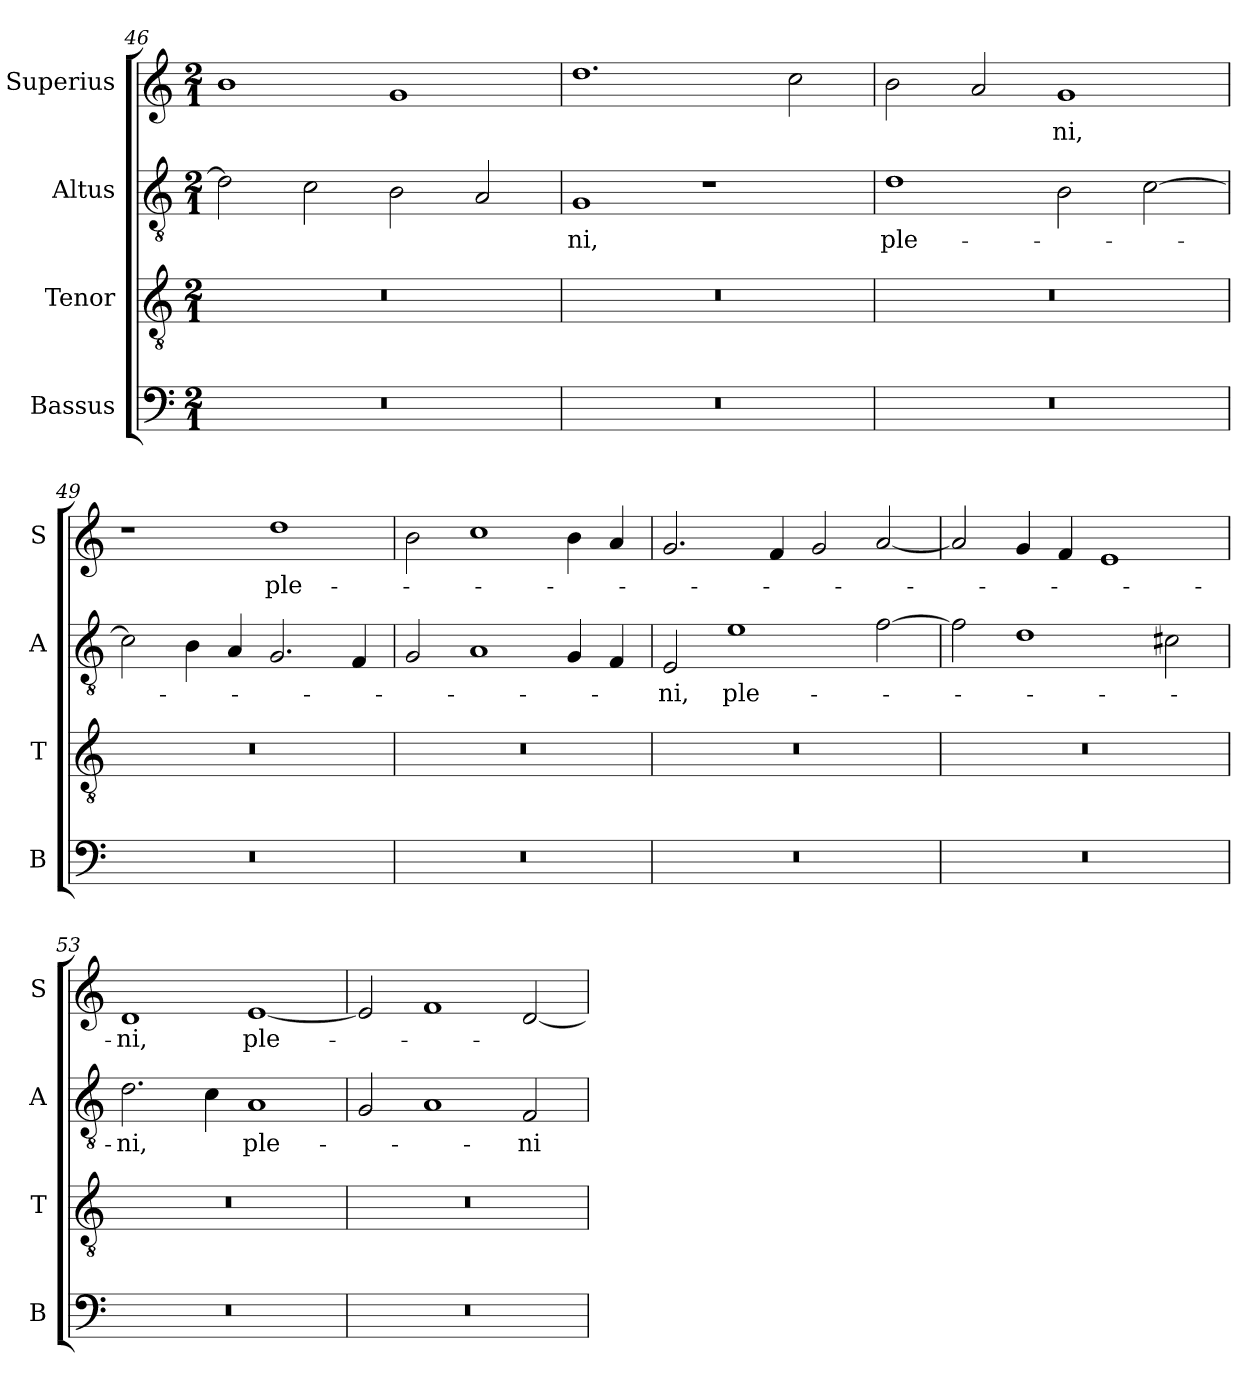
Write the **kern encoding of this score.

**kern	**kern	**kern	**text	**kern	**text
*part4	*part3	*part2	*part2	*part1	*part1
*staff4	*staff3	*staff2	*staff2	*staff1	*staff1
*I"Bassus	*I"Tenor	*I"Altus	*	*I"Superius	*
*I'B	*I'T	*I'A	*	*I'S	*
*clefF4	*clefGv2	*clefGv2	*	*clefG2	*
*M2/1	*M2/1	*M2/1	*	*M2/1	*
=46	=46	=46	=46	=46	=46
0r	0r	2d]	.	1b	.
.	.	2c	.	.	.
.	.	2B	.	1g	.
.	.	2A	.	.	.
=47	=47	=47	=47	=47	=47
0r	0r	1G	-ni,	1.dd	.
.	.	1r	.	.	.
.	.	.	.	2cc	.
=48	=48	=48	=48	=48	=48
!	!	!	!LO:LY:i	!	!
0r	0r	1d	ple-	2b	.
.	.	.	.	2a	.
.	.	2B	.	1g	-ni,
.	.	[2c	.	.	.
=49	=49	=49	=49	=49	=49
0r	0r	2c]	.	1r	.
.	.	4B	.	.	.
.	.	4A	.	.	.
!	!	!	!	!	!LO:LY:i
.	.	2.G	.	1dd	ple-
.	.	4F	.	.	.
=50	=50	=50	=50	=50	=50
0r	0r	2G	.	2b	.
.	.	1A	.	1cc	.
.	.	4G	.	4b	.
.	.	4F	.	4a	.
=51	=51	=51	=51	=51	=51
!	!	!	!LO:LY:i	!	!
0r	0r	2E	-ni,	2.g	.
!	!	!	!LO:LY:i	!	!
.	.	1e	ple-	.	.
.	.	.	.	4f	.
.	.	.	.	2g	.
.	.	[2f	.	[2a	.
=52	=52	=52	=52	=52	=52
0r	0r	2f]	.	2a]	.
.	.	1d	.	4g	.
.	.	.	.	4f	.
.	.	.	.	1e	.
.	.	2c#X	.	.	.
=53	=53	=53	=53	=53	=53
!	!	!	!LO:LY:i	!	!LO:LY:i
0r	0r	2.d	-ni,	1d	-ni,
.	.	4c	.	.	.
!	!	!	!LO:LY:i	!	!LO:LY:i
.	.	1A	ple-	[1e	ple-
=54	=54	=54	=54	=54	=54
0r	0r	2G	.	2e]	.
.	.	1A	.	1f	.
!	!	!	!LO:LY:i	!	!
.	.	2F	-ni	[2d	.
=	=	=	=	=	=
*-	*-	*-	*-	*-	*-
